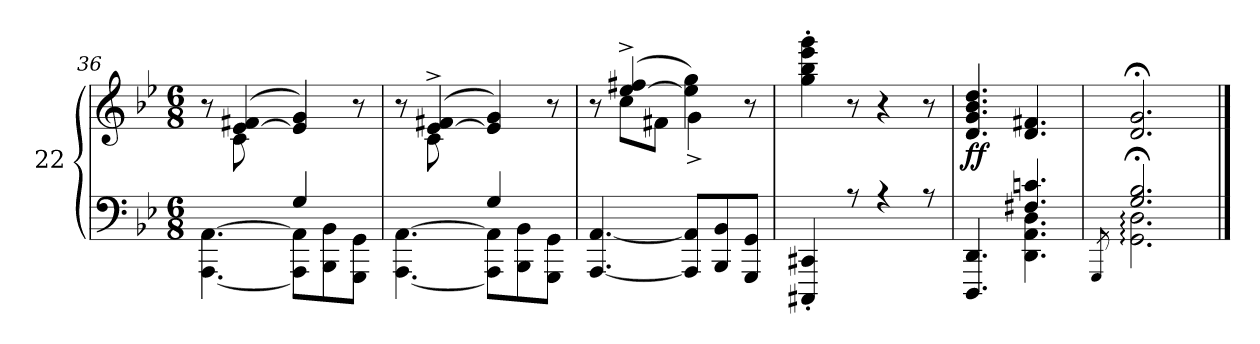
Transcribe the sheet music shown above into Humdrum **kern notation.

**kern	**kern	**dynam
*part1	*part1	*part1
*staff2	*staff1	*staff1/2
*I"22	*	*
*clefF4	*clefG2	*
*k[b-e-]	*k[b-e-]	*
*M6/8	*M6/8	*
=36	=36	=36
*^	*^	*
8ryy	[4.AAA\ [4.AA\	8r	8ryy	.
8ryy	.	([4e-/ 4f#X/	8c\L	.
8F#X/J	.	.	2ryy	.
4G/	8AAA\] 8AA\]L	4e-/] 4g/)	.	.
.	8BBB-\ 8BB-\	.	.	.
8ryy	8GGG\ 8GG\J	8r	.	.
!!LO:LB:g=z	!!
=37	=37	=37	=37	=37
8ryy	[4.AAA\ [4.AA\	8r	8ryy	.
8ryy	.	([4e-/^ 4f#X/^	8c\L	.
8F#X/J	.	.	2ryy	.
4G/	8AAA\] 8AA\]L	4e-/] 4g/)	.	.
.	8BBB-\ 8BB-\	.	.	.
8ryy	8GGG\ 8GG\J	8r	.	.
=38	=38	=38	=38	=38
2.ryy	[4.AAA/ [4.AA/	8r	8ryy	.
.	.	(>[4ee-/^ 4ff#X/^	8cc\L	.
.	.	.	8f#X\J	.
.	8AAA/] 8AA/]L	4ee-\] 4gg\)	4g^\	.
.	8BBB-/ 8BB-/	.	.	.
.	8GGG/ 8GG/J	8r	8ryy	.
*	*	*v	*v	*
=39	=39	=39	=39
2.ryy	4CCC#X/' 4CC#X/'	4gg\' 4bb-\' 4eee-\' 4ggg\'	.
.	8rA	8r	.
.	4rA	4r	.
.	8rA	8r	.
=40	=40	=40	=40
*	*^	*^	*
!	!	!	!	!	!LO:DY:b
4.ryy	2.ryy	4.DDD/ 4.DD/	4.d/ 4.g/ 4.b-/ 4.dd/	4.ryy	ff
4.F#X/ 4.cn/	.	4.DD\ 4.AA\ 4.D\	4.d/ 4.f#X/	4.ryy	.
*	*	*	*v	*v	*
=41	=41	=41	=41	=41
.	.	8qGGG/	.	.
2.G/ 2.B-/	2.ryy	2.GG\;: 2.D\;:	2.d/;< 2.g/;<	.
*v	*v	*v	*	*
==	==	==
*-	*-	*-
